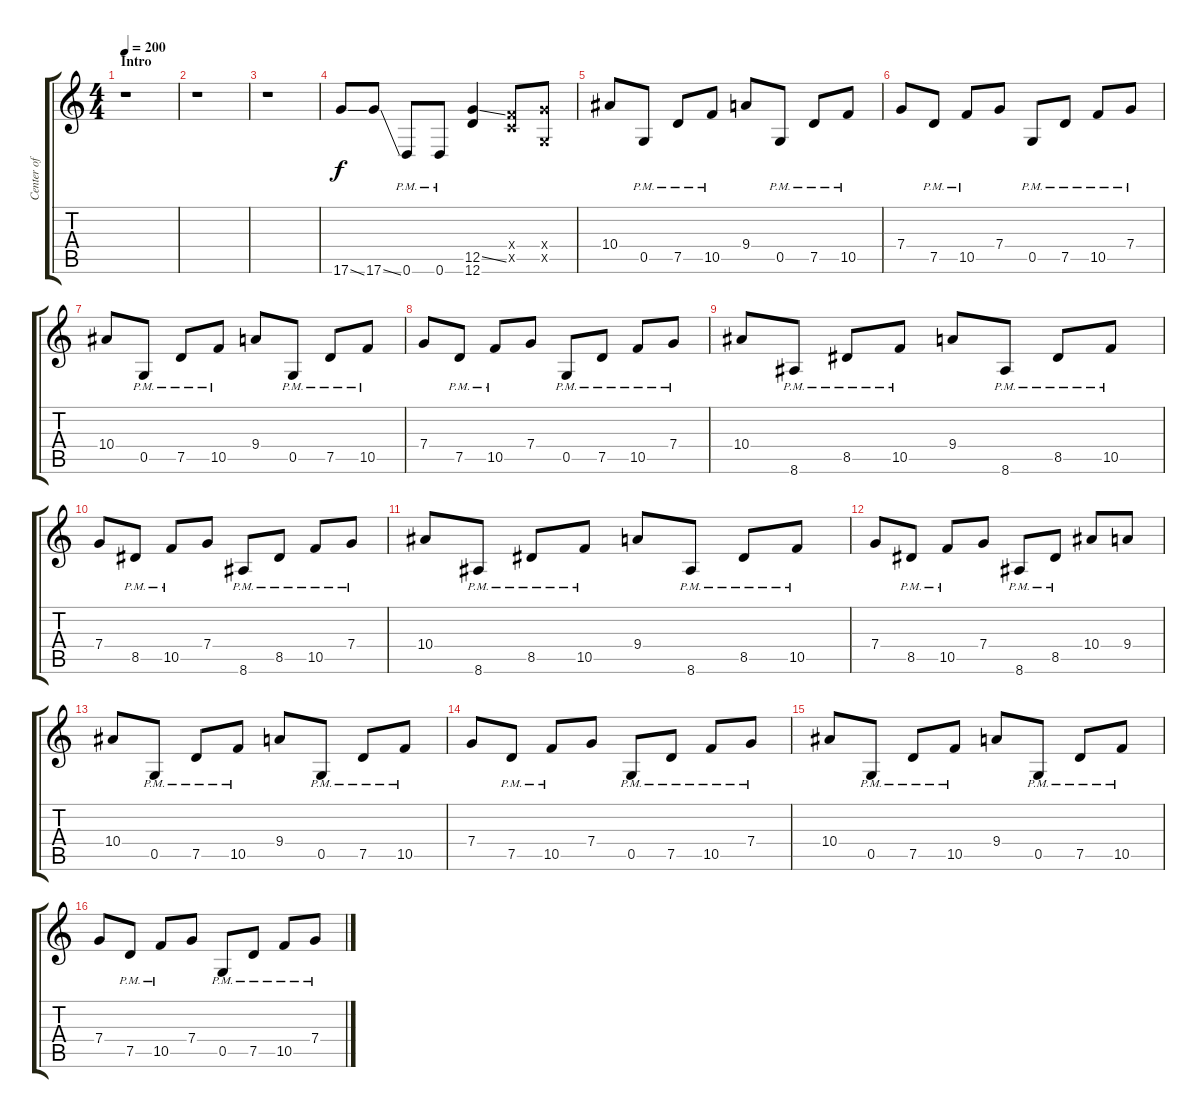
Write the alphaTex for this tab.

\track ("Center of 3" "Center of ") {mute instrument distortionguitar}
\staff {score tabs}
\tuning (D4 A3 F3 C3 G2 D2) {hide}
\ts (4 4)
\section ("" "Intro")
\tempo 200
\clef g2
\ks c
r.1{dy f instrument distortionguitar} |
r.1 |
r.1 |
17.6{ss}.8 17.6{ss}.8 0.6{pm}.8 0.6{pm}.8 (12.5{ss} 12.6).4 (0.4{x} 10.5{x}).8 (7.4{x} 0.5{x}).8 |
10.4.8 0.5{pm}.8 7.5{pm}.8 10.5{pm}.8 9.4.8 0.5{pm}.8 7.5{pm}.8 10.5{pm}.8 |
7.4.8 7.5{pm}.8 10.5{pm}.8 7.4.8 0.5{pm}.8 7.5{pm}.8 10.5{pm}.8 7.4{pm}.8 |
10.4.8 0.5{pm}.8 7.5{pm}.8 10.5{pm}.8 9.4.8 0.5{pm}.8 7.5{pm}.8 10.5{pm}.8 |
7.4.8 7.5{pm}.8 10.5{pm}.8 7.4.8 0.5{pm}.8 7.5{pm}.8 10.5{pm}.8 7.4{pm}.8 |
10.4.8 8.6{pm}.8 8.5{pm}.8 10.5{pm}.8 9.4.8 8.6{pm}.8 8.5{pm}.8 10.5{pm}.8 |
7.4.8 8.5{pm}.8 10.5{pm}.8 7.4.8 8.6{pm}.8 8.5{pm}.8 10.5{pm}.8 7.4{pm}.8 |
10.4.8 8.6{pm}.8 8.5{pm}.8 10.5{pm}.8 9.4.8 8.6{pm}.8 8.5{pm}.8 10.5{pm}.8 |
7.4.8 8.5{pm}.8 10.5{pm}.8 7.4.8 8.6{pm}.8 8.5{pm}.8 10.4.8 9.4.8 |
10.4.8 0.5{pm}.8 7.5{pm}.8 10.5{pm}.8 9.4.8 0.5{pm}.8 7.5{pm}.8 10.5{pm}.8 |
7.4.8 7.5{pm}.8 10.5{pm}.8 7.4.8 0.5{pm}.8 7.5{pm}.8 10.5{pm}.8 7.4{pm}.8 |
10.4.8 0.5{pm}.8 7.5{pm}.8 10.5{pm}.8 9.4.8 0.5{pm}.8 7.5{pm}.8 10.5{pm}.8 |
7.4.8 7.5{pm}.8 10.5{pm}.8 7.4.8 0.5{pm}.8 7.5{pm}.8 10.5{pm}.8 7.4{pm}.8
